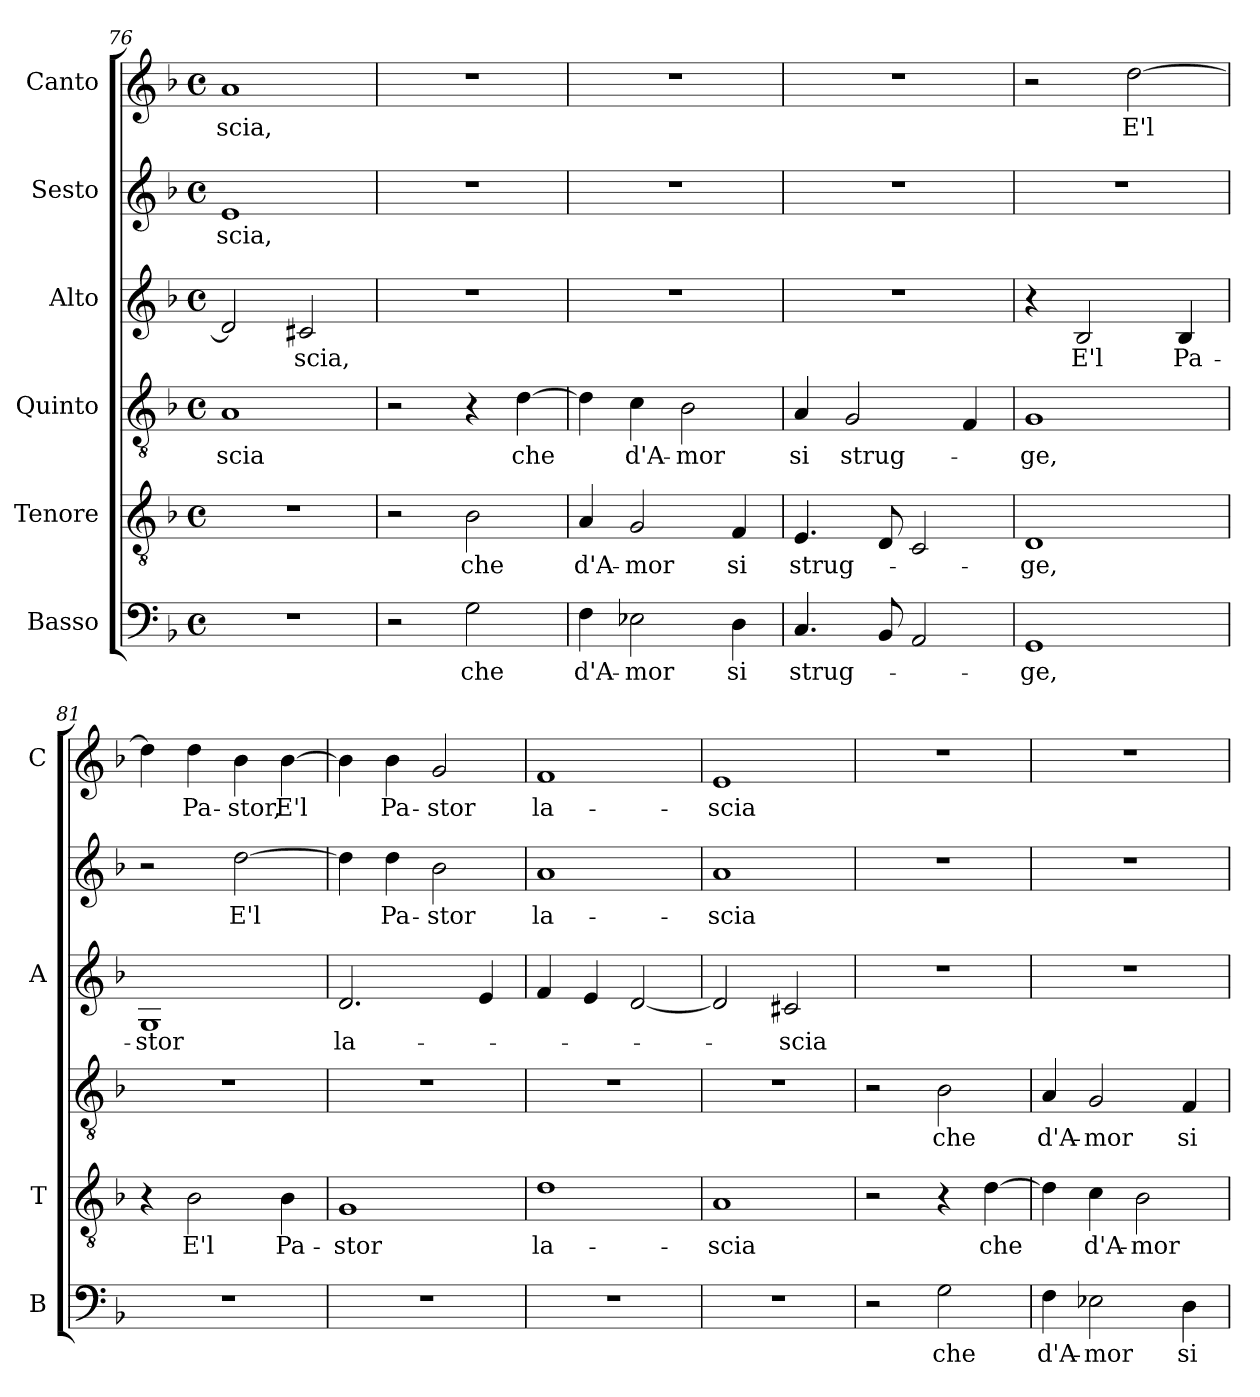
**kern	**text	**kern	**text	**kern	**text	**kern	**text	**kern	**text	**kern	**text
*part6	*part6	*part5	*part5	*part4	*part4	*part3	*part3	*part2	*part2	*part1	*part1
*staff6	*staff6	*staff5	*staff5	*staff4	*staff4	*staff3	*staff3	*staff2	*staff2	*staff1	*staff1
*I"Basso	*	*I"Tenore	*	*I"Quinto	*	*I"Alto	*	*I"Sesto	*	*I"Canto	*
*I'B	*	*I'T	*	*	*	*I'A	*	*	*	*I'C	*
*clefF4	*	*clefGv2	*	*clefGv2	*	*clefG2	*	*clefG2	*	*clefG2	*
*k[b-]	*	*k[b-]	*	*k[b-]	*	*k[b-]	*	*k[b-]	*	*k[b-]	*
*F:	*	*F:	*	*F:	*	*F:	*	*F:	*	*F:	*
*M4/4	*	*M4/4	*	*M4/4	*	*M4/4	*	*M4/4	*	*M4/4	*
*met(c)	*	*met(c)	*	*met(c)	*	*met(c)	*	*met(c)	*	*met(c)	*
=76	=76	=76	=76	=76	=76	=76	=76	=76	=76	=76	=76
!	!	!	!	!	!LO:LY:b	!	!	!	!LO:LY:b	!	!LO:LY:b
1r	.	1r	.	1A	-scia	2d/]	.	1e	-scia,	1a	-scia,
!	!	!	!	!	!	!	!LO:LY:b	!	!	!	!
.	.	.	.	.	.	2c#X/	-scia,	.	.	.	.
=77	=77	=77	=77	=77	=77	=77	=77	=77	=77	=77	=77
2r	.	2r	.	2r	.	1r	.	1r	.	1r	.
!	!LO:LY:b	!	!LO:LY:b	!	!	!	!	!	!	!	!
2G\	che	2B-\	che	4r	.	.	.	.	.	.	.
!	!	!	!	!	!LO:LY:b	!	!	!	!	!	!
.	.	.	.	[4d\	che	.	.	.	.	.	.
=78	=78	=78	=78	=78	=78	=78	=78	=78	=78	=78	=78
!	!LO:LY:b	!	!LO:LY:b	!	!	!	!	!	!	!	!
4F\	d'A-	4A/	d'A-	4d\]	.	1r	.	1r	.	1r	.
!	!LO:LY:b	!	!LO:LY:b	!	!LO:LY:b	!	!	!	!	!	!
2E-X\	-mor	2G/	-mor	4c\	d'A-	.	.	.	.	.	.
!	!	!	!	!	!LO:LY:b	!	!	!	!	!	!
.	.	.	.	2B-\	-mor	.	.	.	.	.	.
!	!LO:LY:b	!	!LO:LY:b	!	!	!	!	!	!	!	!
4D\	si	4F/	si	.	.	.	.	.	.	.	.
!!LO:LB:g=z
=79	=79	=79	=79	=79	=79	=79	=79	=79	=79	=79	=79
!	!LO:LY:b	!	!LO:LY:b	!	!LO:LY:b	!	!	!	!	!	!
4.C/	strug-	4.E/	strug-	4A/	si	1r	.	1r	.	1r	.
!	!	!	!	!	!LO:LY:b	!	!	!	!	!	!
.	.	.	.	2G/	strug-	.	.	.	.	.	.
8BB-/	.	8D/	.	.	.	.	.	.	.	.	.
2AA/	.	2C/	.	.	.	.	.	.	.	.	.
.	.	.	.	4F/	.	.	.	.	.	.	.
=80	=80	=80	=80	=80	=80	=80	=80	=80	=80	=80	=80
!	!LO:LY:b	!	!LO:LY:b	!	!LO:LY:b	!	!	!	!	!	!
1GG	-ge,	1D	-ge,	1G	-ge,	4r	.	1r	.	2r	.
!	!	!	!	!	!	!	!LO:LY:b	!	!	!	!
.	.	.	.	.	.	2B-/	E'l	.	.	.	.
!	!	!	!	!	!	!	!	!	!	!	!LO:LY:b
.	.	.	.	.	.	.	.	.	.	[2dd\	E'l
!	!	!	!	!	!	!	!LO:LY:b	!	!	!	!
.	.	.	.	.	.	4B-/	Pa-	.	.	.	.
=81	=81	=81	=81	=81	=81	=81	=81	=81	=81	=81	=81
!	!	!	!	!	!	!	!LO:LY:b	!	!	!	!
1r	.	4r	.	1r	.	1G	-stor	2r	.	4dd\]	.
!	!	!	!LO:LY:b	!	!	!	!	!	!	!	!LO:LY:b
.	.	2B-\	E'l	.	.	.	.	.	.	4dd\	Pa-
!	!	!	!	!	!	!	!	!	!LO:LY:b	!	!LO:LY:b
.	.	.	.	.	.	.	.	[2dd\	E'l	4b-\	-stor,
!	!	!	!LO:LY:b	!	!	!	!	!	!	!	!LO:LY:b
.	.	4B-\	Pa-	.	.	.	.	.	.	[4b-\	E'l
=82	=82	=82	=82	=82	=82	=82	=82	=82	=82	=82	=82
!	!	!	!LO:LY:b	!	!	!	!LO:LY:b	!	!	!	!
1r	.	1G	-stor	1r	.	2.d/	la-	4dd\]	.	4b-\]	.
!	!	!	!	!	!	!	!	!	!LO:LY:b	!	!LO:LY:b
.	.	.	.	.	.	.	.	4dd\	Pa-	4b-\	Pa-
!	!	!	!	!	!	!	!	!	!LO:LY:b	!	!LO:LY:b
.	.	.	.	.	.	.	.	2b-\	-stor	2g/	-stor
.	.	.	.	.	.	4e/	.	.	.	.	.
=83	=83	=83	=83	=83	=83	=83	=83	=83	=83	=83	=83
!	!	!	!LO:LY:b	!	!	!	!	!	!LO:LY:b	!	!LO:LY:b
1r	.	1d	la-	1r	.	4f/	.	1a	la-	1f	la-
.	.	.	.	.	.	4e/	.	.	.	.	.
.	.	.	.	.	.	[2d/	.	.	.	.	.
=84	=84	=84	=84	=84	=84	=84	=84	=84	=84	=84	=84
!	!	!	!LO:LY:b	!	!	!	!	!	!LO:LY:b	!	!LO:LY:b
1r	.	1A	-scia	1r	.	2d/]	.	1a	-scia	1e	-scia
!	!	!	!	!	!	!	!LO:LY:b	!	!	!	!
.	.	.	.	.	.	2c#X/	-scia	.	.	.	.
=85	=85	=85	=85	=85	=85	=85	=85	=85	=85	=85	=85
2r	.	2r	.	2r	.	1r	.	1r	.	1r	.
!	!LO:LY:b	!	!	!	!LO:LY:b	!	!	!	!	!	!
2G\	che	4r	.	2B-\	che	.	.	.	.	.	.
!	!	!	!LO:LY:b	!	!	!	!	!	!	!	!
.	.	[4d\	che	.	.	.	.	.	.	.	.
!!LO:LB:g=z
=86	=86	=86	=86	=86	=86	=86	=86	=86	=86	=86	=86
!	!LO:LY:b	!	!	!	!LO:LY:b	!	!	!	!	!	!
4F\	d'A-	4d\]	.	4A/	d'A-	1r	.	1r	.	1r	.
!	!LO:LY:b	!	!LO:LY:b	!	!LO:LY:b	!	!	!	!	!	!
2E-X\	-mor	4c\	d'A-	2G/	-mor	.	.	.	.	.	.
!	!	!	!LO:LY:b	!	!	!	!	!	!	!	!
.	.	2B-\	-mor	.	.	.	.	.	.	.	.
!	!LO:LY:b	!	!	!	!LO:LY:b	!	!	!	!	!	!
4D\	si	.	.	4F/	si	.	.	.	.	.	.
=	=	=	=	=	=	=	=	=	=	=	=
*-	*-	*-	*-	*-	*-	*-	*-	*-	*-	*-	*-
